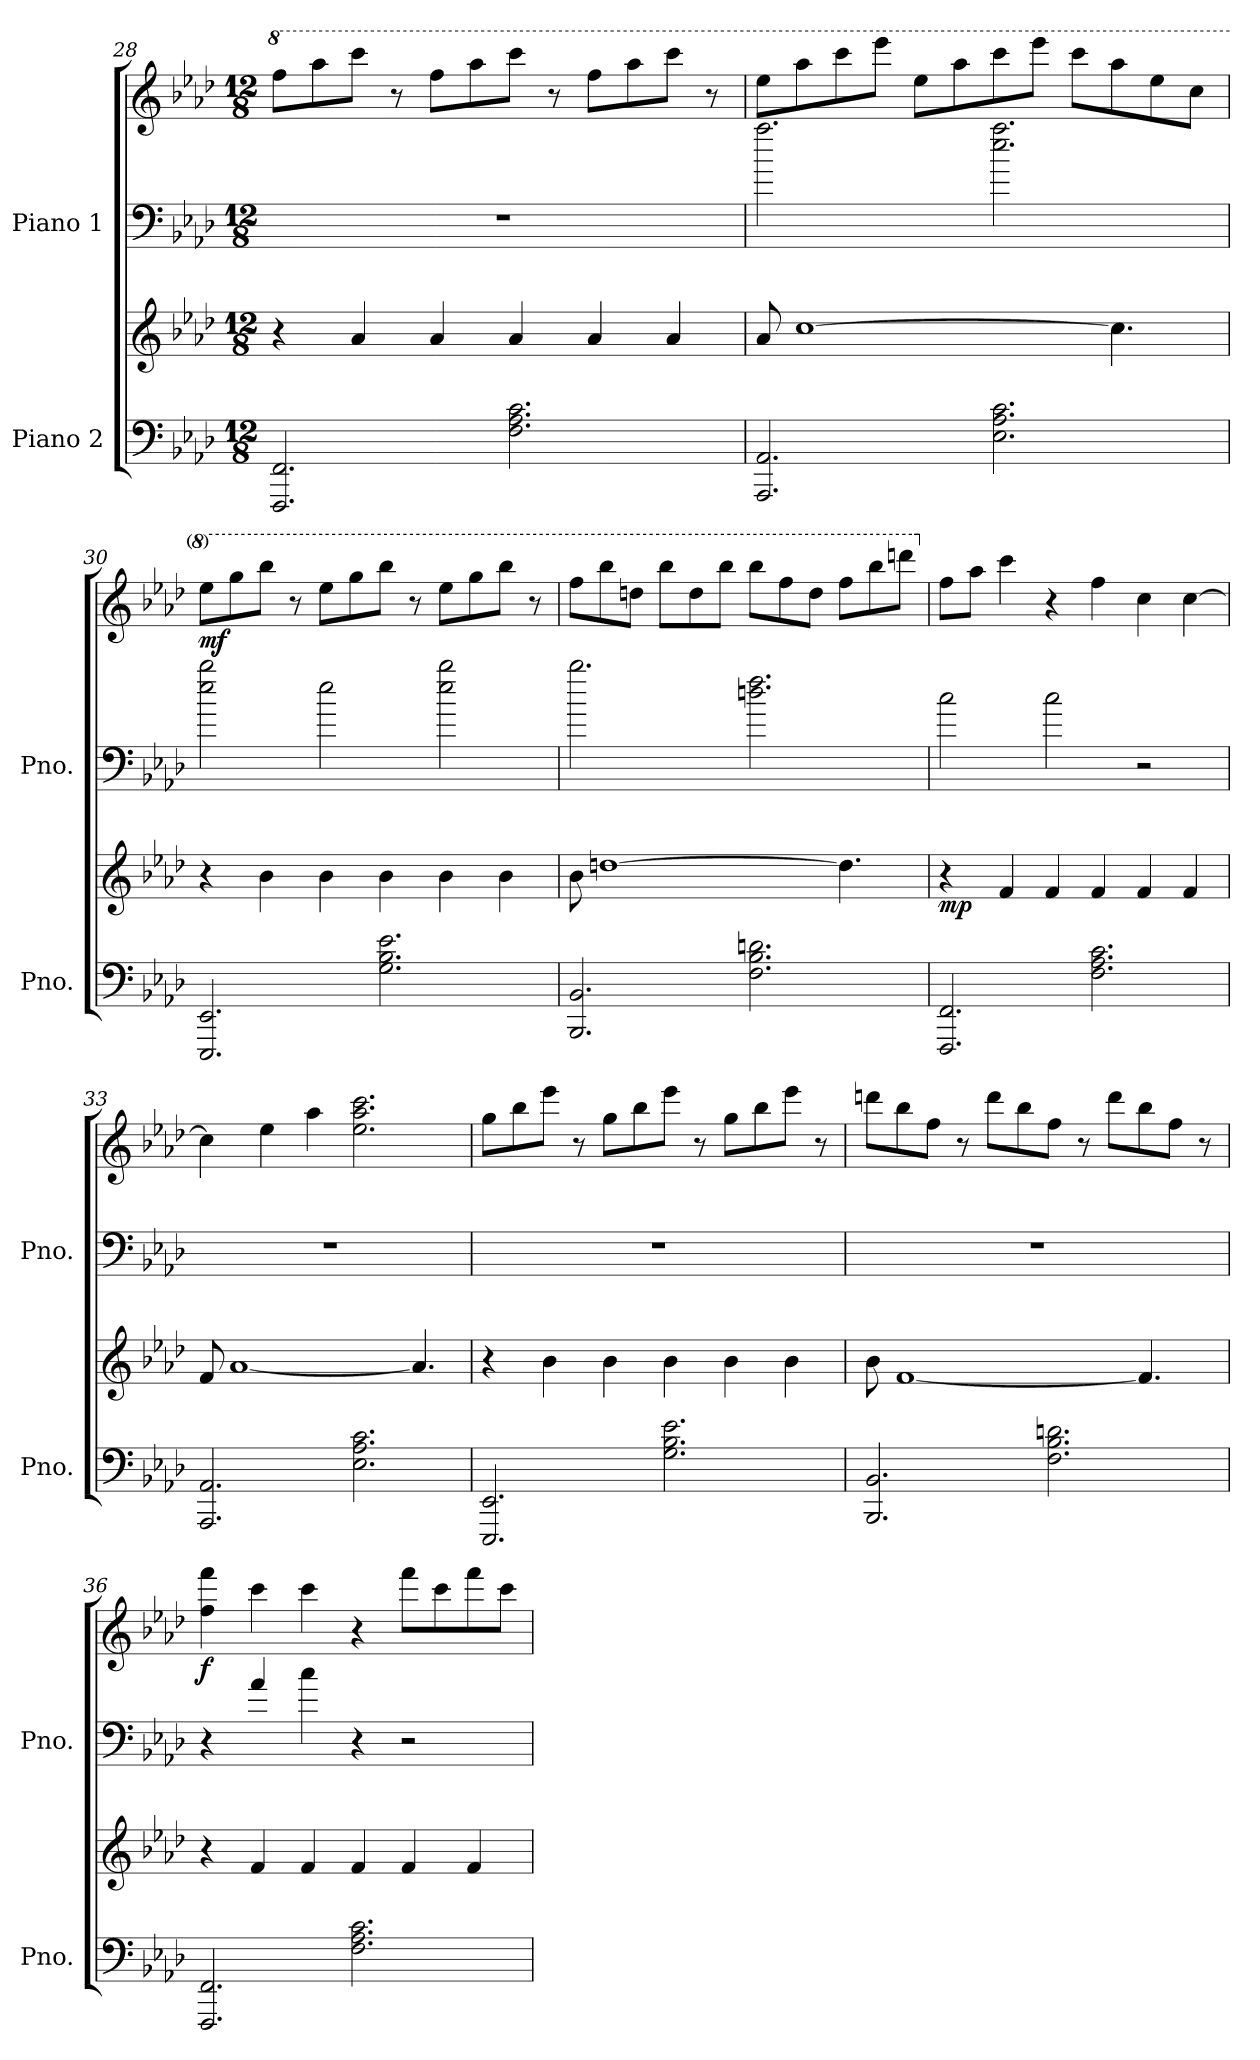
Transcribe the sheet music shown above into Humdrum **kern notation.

**kern	**kern	**dynam	**kern	**kern	**dynam
*part2	*part2	*part2	*part1	*part1	*part1
*staff4	*staff3	*staff3/4	*staff2	*staff1	*staff1/2
*I"Piano 2	*	*	*I"Piano 1	*	*
*I'Pno.	*	*	*I'Pno.	*	*
*clefF4	*clefG2	*	*clefF4	*clefG2	*
*k[b-e-a-d-]	*k[b-e-a-d-]	*	*k[b-e-a-d-]	*k[b-e-a-d-]	*
*M12/8	*M12/8	*	*M12/8	*M12/8	*
*	*	*	*	*8va	*
=28	=28	=28	=28	=28	=28
2.FFF/ 2.FF/	4r	.	1.r	8fff\L	.
.	.	.	.	8aaa-\	.
.	4a-/	.	.	8cccc\J	.
.	.	.	.	8r	.
.	4a-/	.	.	8fff\L	.
.	.	.	.	8aaa-\	.
2.F\ 2.A-\ 2.c\	4a-/	.	.	8cccc\J	.
.	.	.	.	8r	.
.	4a-/	.	.	8fff\L	.
.	.	.	.	8aaa-\	.
.	4a-/	.	.	8cccc\J	.
.	.	.	.	8r	.
!!LO:LB:g=z
=29	=29	=29	=29	=29	=29
2.AAA-/ 2.AA-/	8a-/	.	2.aa-\	8eee-\L	.
.	[1cc	.	.	8aaa-\	.
.	.	.	.	8cccc\	.
.	.	.	.	8eeee-\J	.
.	.	.	.	8eee-\L	.
.	.	.	.	8aaa-\	.
2.E-\ 2.A-\ 2.c\	.	.	2.ee-\ 2.aa-\	8cccc\	.
.	.	.	.	8eeee-\J	.
.	.	.	.	8cccc\L	.
.	4.cc\]	.	.	8aaa-\	.
.	.	.	.	8eee-\	.
.	.	.	.	8ccc\J	.
=30	=30	=30	=30	=30	=30
!	!	!	!	!	!LO:DY:b
2.EEE-/ 2.EE-/	4r	.	2ee-\ 2bb-\	8eee-\L	mf
.	.	.	.	8ggg\	.
.	4b-\	.	.	8bbb-\J	.
.	.	.	.	8r	.
.	4b-\	.	2ee-\	8eee-\L	.
.	.	.	.	8ggg\	.
2.G\ 2.B-\ 2.e-\	4b-\	.	.	8bbb-\J	.
.	.	.	.	8r	.
.	4b-\	.	2ee-\ 2bb-\	8eee-\L	.
.	.	.	.	8ggg\	.
.	4b-\	.	.	8bbb-\J	.
.	.	.	.	8r	.
!!LO:PB:g=z
=31	=31	=31	=31	=31	=31
2.BBB-/ 2.BB-/	8b-\	.	2.bb-\	8fff\L	.
.	[1ddn	.	.	8bbb-\	.
.	.	.	.	8dddn\J	.
.	.	.	.	8bbb-\L	.
.	.	.	.	8ddd\	.
.	.	.	.	8bbb-\J	.
2.F\ 2.B-\ 2.dn\	.	.	2.ddn\ 2.ff\	8bbb-\L	.
.	.	.	.	8fff\	.
.	.	.	.	8ddd\J	.
.	4.dd\]	.	.	8fff\L	.
.	.	.	.	8bbb-\	.
.	.	.	.	8ddddn\J	.
=32	=32	=32	=32	=32	=32
*	*	*	*	*X8va	*
!	!	!LO:DY:b	!	!	!
2.FFF/ 2.FF/	4r	mp	2cc\	8ff\L	.
.	.	.	.	8aa-\J	.
.	4f/	.	.	4ccc\	.
.	4f/	.	2cc\	4r	.
2.F\ 2.A-\ 2.c\	4f/	.	.	4ff\	.
.	4f/	.	2r	4cc\	.
.	4f/	.	.	[4cc\	.
=33	=33	=33	=33	=33	=33
2.AAA-/ 2.AA-/	8f/	.	1.r	4cc\]	.
.	[1a-	.	.	.	.
.	.	.	.	4ee-\	.
.	.	.	.	4aa-\	.
2.E-\ 2.A-\ 2.c\	.	.	.	2.ee-\ 2.aa-\ 2.ccc\	.
.	4.a-/]	.	.	.	.
!!LO:LB:g=z
=34	=34	=34	=34	=34	=34
2.EEE-/ 2.EE-/	4r	.	1.r	8gg\L	.
.	.	.	.	8bb-\	.
.	4b-\	.	.	8eee-\J	.
.	.	.	.	8r	.
.	4b-\	.	.	8gg\L	.
.	.	.	.	8bb-\	.
2.G\ 2.B-\ 2.e-\	4b-\	.	.	8eee-\J	.
.	.	.	.	8r	.
.	4b-\	.	.	8gg\L	.
.	.	.	.	8bb-\	.
.	4b-\	.	.	8eee-\J	.
.	.	.	.	8r	.
=35	=35	=35	=35	=35	=35
2.BBB-/ 2.BB-/	8b-\	.	1.r	8dddn\L	.
.	[1f	.	.	8bb-\	.
.	.	.	.	8ff\J	.
.	.	.	.	8r	.
.	.	.	.	8ddd\L	.
.	.	.	.	8bb-\	.
2.F\ 2.B-\ 2.dn\	.	.	.	8ff\J	.
.	.	.	.	8r	.
.	.	.	.	8ddd\L	.
.	4.f/]	.	.	8bb-\	.
.	.	.	.	8ff\J	.
.	.	.	.	8r	.
=36	=36	=36	=36	=36	=36
!	!	!	!	!	!LO:DY:b
2.FFF/ 2.FF/	4r	.	4r	4ff\ 4fff\	f
.	4f/	.	4a-/	4ccc\	.
.	4f/	.	4cc\	4ccc\	.
2.F\ 2.A-\ 2.c\	4f/	.	4r	4r	.
.	4f/	.	2r	8fff\L	.
.	.	.	.	8ccc\	.
.	4f/	.	.	8fff\	.
.	.	.	.	8ccc\J	.
=	=	=	=	=	=
*-	*-	*-	*-	*-	*-
